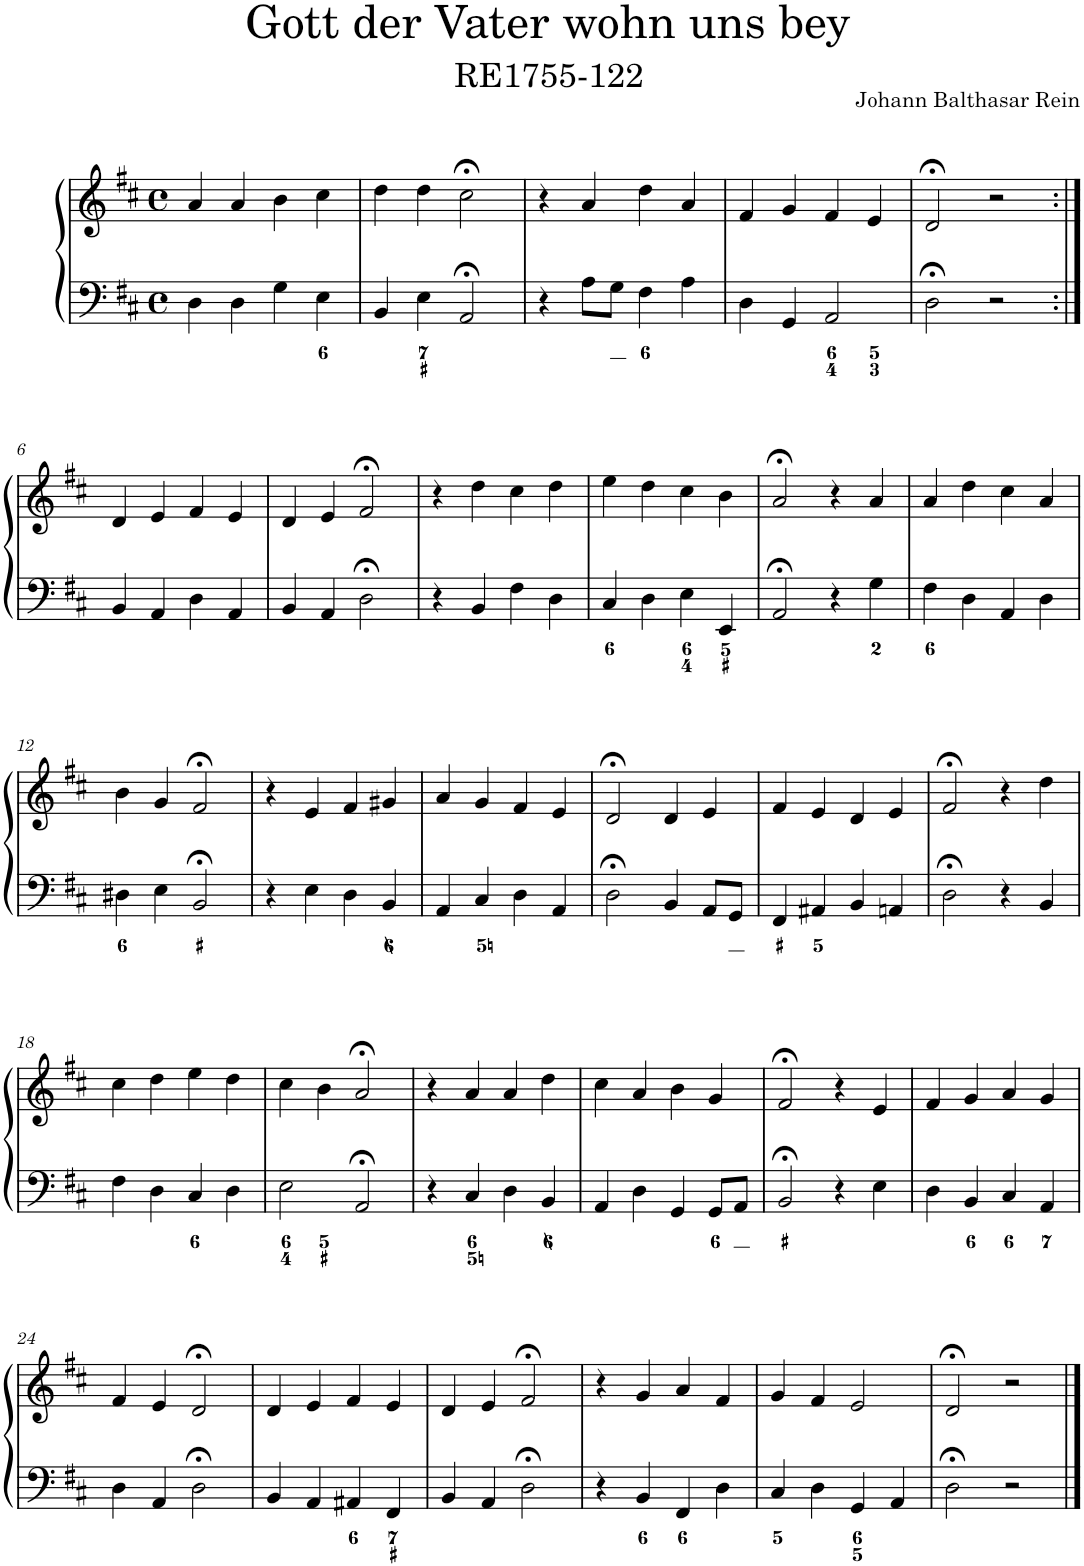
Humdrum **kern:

**kern	**kern
*part1	*part1
*staff2	*staff1
*I"Piano	*
*I'Pno.	*
*clefF4	*clefG2
*k[f#c#]	*k[f#c#]
*M4/4	*M4/4
*met(c)	*met(c)
=1	=1
4D\	4a/
4D\	4a/
4G\	4b\
4E\	4cc#\
=2	=2
4BB/	4dd\
4E\	4dd\
2AA;</	2cc#;<\
=3	=3
4r	4r
8A\L	4a/
8G\J	.
4F#\	4dd\
4A\	4a/
=4	=4
4D\	4f#/
4GG/	4g/
2AA/	4f#/
.	4e/
=5	=5
2D;<\	2d;</
2r	2r
!!LO:LB:g=z
=6:|!	=6:|!
4BB/	4d/
4AA/	4e/
4D\	4f#/
4AA/	4e/
=7	=7
4BB/	4d/
4AA/	4e/
2D;<\	2f#;</
=8	=8
4r	4r
4BB/	4dd\
4F#\	4cc#\
4D\	4dd\
=9	=9
4C#/	4ee\
4D\	4dd\
4E\	4cc#\
4EE/	4b\
=10	=10
2AA;</	2a;</
4r	4r
4G\	4a/
=11	=11
4F#\	4a/
4D\	4dd\
4AA/	4cc#\
4D\	4a/
!!LO:LB:g=z
=12	=12
4D#X\	4b\
4E\	4g/
2BB;</	2f#;</
=13	=13
4r	4r
4E\	4e/
4D\	4f#/
4BB/	4g#X/
=14	=14
4AA/	4a/
4C#/	4g/
4D\	4f#/
4AA/	4e/
=15	=15
2D;<\	2d;</
4BB/	4d/
8AA/L	4e/
8GG/J	.
=16	=16
4FF#/	4f#/
4AA#X/	4e/
4BB/	4d/
4AAn/	4e/
=17	=17
2D;<\	2f#;</
4r	4r
4BB/	4dd\
!!LO:LB:g=z
=18	=18
4F#\	4cc#\
4D\	4dd\
4C#/	4ee\
4D\	4dd\
=19	=19
2E\	4cc#\
.	4b\
2AA;</	2a;</
=20	=20
4r	4r
4C#/	4a/
4D\	4a/
4BB/	4dd\
=21	=21
4AA/	4cc#\
4D\	4a/
4GG/	4b\
8GG/L	4g/
8AA/J	.
=22	=22
2BB;</	2f#;</
4r	4r
4E\	4e/
=23	=23
4D\	4f#/
4BB/	4g/
4C#/	4a/
4AA/	4g/
!!LO:LB:g=z
=24	=24
4D\	4f#/
4AA/	4e/
2D;<\	2d;</
=25	=25
4BB/	4d/
4AA/	4e/
4AA#X/	4f#/
4FF#/	4e/
=26	=26
4BB/	4d/
4AA/	4e/
2D;<\	2f#;</
=27	=27
4r	4r
4BB/	4g/
4FF#/	4a/
4D\	4f#/
=28	=28
4C#/	4g/
4D\	4f#/
4GG/	2e/
4AA/	.
=29	=29
2D;<\	2d;</
2r	2r
==	==
*-	*-
